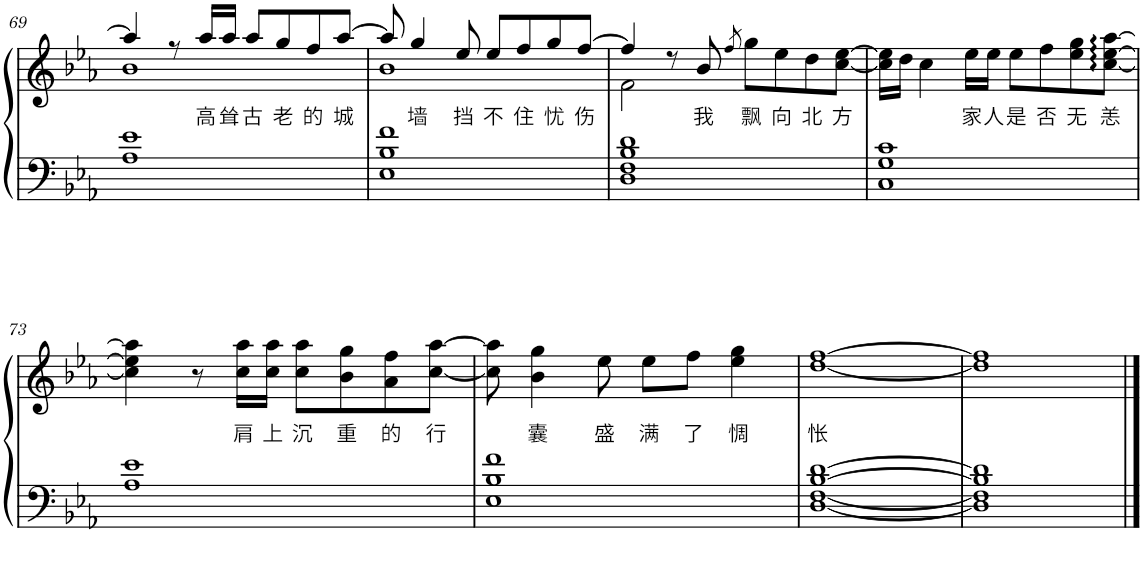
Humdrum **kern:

**kern	**kern	**text
*part1	*part1	*part1
*staff2	*staff1	*staff1
*I"Piano	*	*
*I'Pno.	*	*
!!LO:PB:g=z
*clefF4	*clefG2	*
*k[b-e-a-]	*k[b-e-a-]	*
*M4/4	*M4/4	*
=69	=69	=69
*	*^	*
1A- 1e-	4aa-/]	1b-	.
.	8r	.	.
!	!	!	!LO:LY:b
.	16aa-/LL	.	高
!	!	!	!LO:LY:b
.	16aa-/JJ	.	耸
!	!	!	!LO:LY:b
.	8aa-/L	.	古
!	!	!	!LO:LY:b
.	8gg/	.	老
!	!	!	!LO:LY:b
.	8ff/	.	的
!	!	!	!LO:LY:b
.	[8aa-/J	.	城
=70	=70	=70	=70
1E- 1B- 1f	8aa-/]	1b-	.
!	!	!	!LO:LY:b
.	4gg/	.	墙
!	!	!	!LO:LY:b
.	8ee-/	.	挡
!	!	!	!LO:LY:b
.	8ee-/L	.	不
!	!	!	!LO:LY:b
.	8ff/	.	住
!	!	!	!LO:LY:b
.	8gg/	.	忧
!	!	!	!LO:LY:b
.	[8ff/J	.	伤
=71	=71	=71	=71
1D 1F 1B- 1d	4ff/]	2f\	.
.	8r	.	.
!	!	!	!LO:LY:b
.	8b-/	.	我
.	8qff/	.	.
!	!	!	!LO:LY:b
.	8gg\L	2ryy	飘
!	!	!	!LO:LY:b
.	8ee-\	.	向
!	!	!	!LO:LY:b
.	8dd\	.	北
!	!	!	!LO:LY:b
.	[8cc\ [8ee-\J	.	方
*	*v	*v	*
=72	=72	=72
1C 1G 1c	16cc\] 16ee-\]LL	.
.	16dd\JJ	.
.	4cc\	.
!	!	!LO:LY:b
.	16ee-\LL	家
!	!	!LO:LY:b
.	16ee-\JJ	人
!	!	!LO:LY:b
.	8ee-\L	是
!	!	!LO:LY:b
.	8ff\	否
!	!	!LO:LY:b
.	8ee-\ 8gg\	无
!	!	!LO:LY:b
.	[8cc\ [8ee-\ [8aa-\J	恙
!!LO:LB:g=z
=73	=73	=73
1A- 1e-	4cc\] 4ee-\] 4aa-\]	.
.	8r	.
!	!	!LO:LY:b
.	16cc\ 16aa-\LL	肩
!	!	!LO:LY:b
.	16cc\ 16aa-\JJ	上
!	!	!LO:LY:b
.	8cc\ 8aa-\L	沉
!	!	!LO:LY:b
.	8b-\ 8gg\	重
!	!	!LO:LY:b
.	8a-\ 8ff\	的
!	!	!LO:LY:b
.	[8cc\ [8aa-\J	行
=74	=74	=74
1E- 1B- 1f	8cc\] 8aa-\]	.
!	!	!LO:LY:b
.	4b-\ 4gg\	囊
!	!	!LO:LY:b
.	8ee-\	盛
!	!	!LO:LY:b
.	8ee-\L	满
!	!	!LO:LY:b
.	8ff\J	了
!	!	!LO:LY:b
.	4ee-\ 4gg\	惆
=75	=75	=75
!	!	!LO:LY:b
[1D [1F [1B- [1d	[1dd [1ff	怅
=76	=76	=76
1D] 1F] 1B-] 1d]	1dd] 1ff]	.
==	==	==
*-	*-	*-
